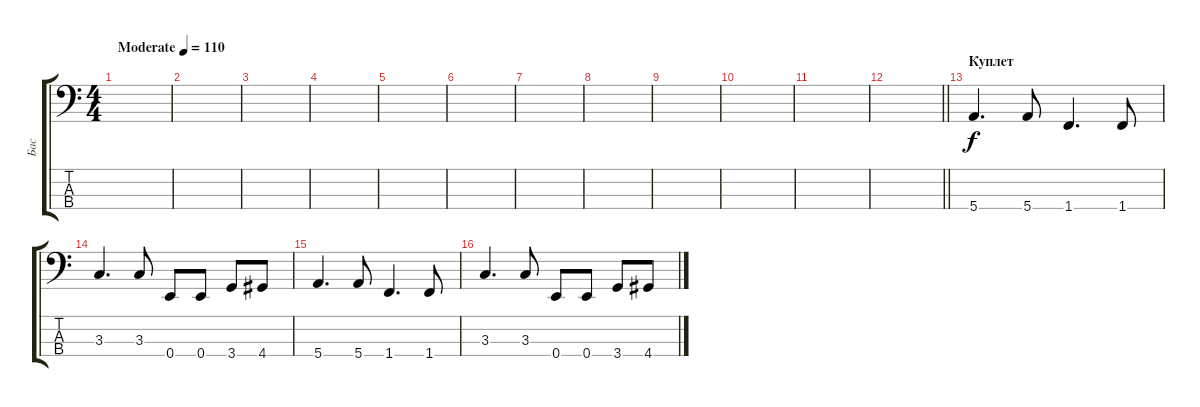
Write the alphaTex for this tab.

\track ("Бас" "Бас") {instrument electricbassfinger}
\staff {score tabs}
\tuning (G2 D2 A1 E1) {hide}
\ts (4 4)
\tempo (110 "Moderate")
\clef f4
\ks c
|
|
|
|
|
|
|
|
|
|
|
\barLineRight lightlight
|
\section ("" "Куплет")
5.4.4{d} 5.4.8 1.4.4{d} 1.4.8 |
3.3.4{d} 3.3.8 0.4.8 0.4.8 3.4.8 4.4.8 |
5.4.4{d} 5.4.8 1.4.4{d} 1.4.8 |
3.3.4{d} 3.3.8 0.4.8 0.4.8 3.4.8 4.4.8
